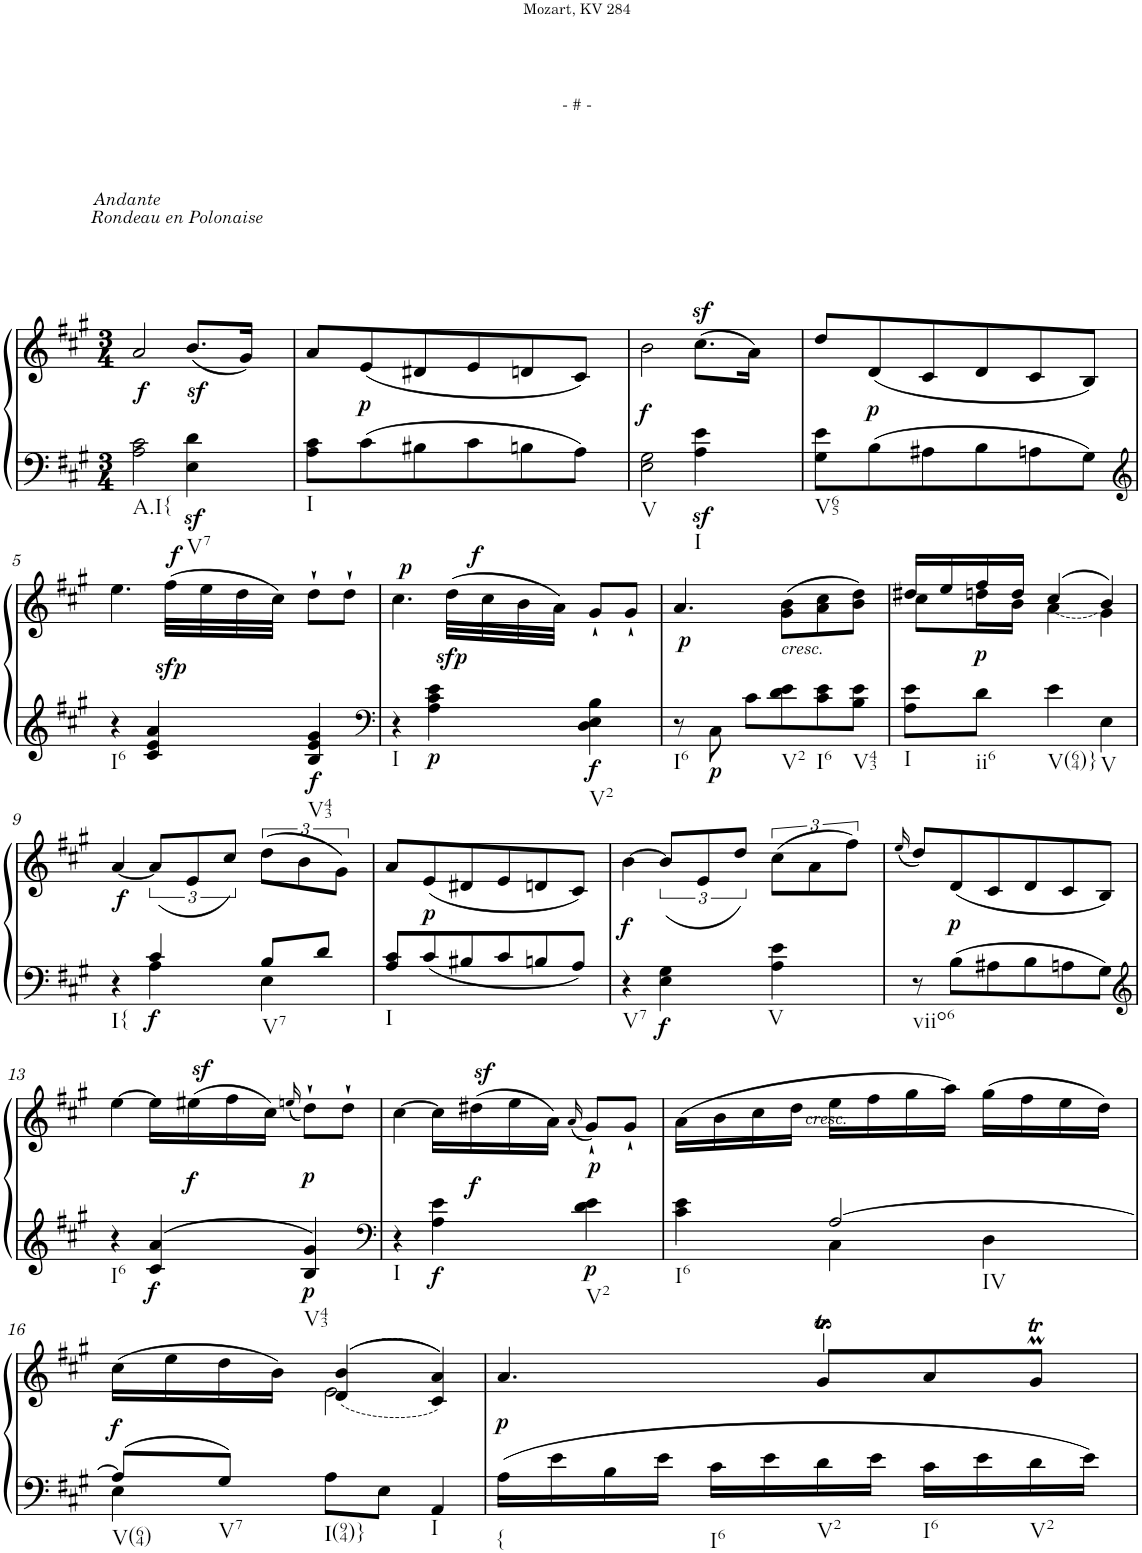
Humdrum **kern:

**kern	**kern	**dynam
*part1	*part1	*part1
*staff2	*staff1	*staff1/2
*I"unbenannt2	*	*
*clefF4	*clefG2	*
*k[f#c#g#]	*k[f#c#g#]	*
*M3/4	*M3/4	*
=1	=1	=1
!	!LO:TX:a:i:t=Rondeau en Polonaise	!
!	!LO:TX:a:i:t=Andante	!
!LO:TX:b:t=A.I{	!	!
!	!	!LO:DY:b
2A\ 2c#\	2a/	f
!LO:TX:b:t=V7	!	!
4E\z< 4d\z<	(8.bz</L	.
.	16g#/Jk)	.
=2	=2	=2
!LO:TX:b:t=I	!	!
8A\ 8c#\L	8a/L	.
!	!	!LO:DY:b
8c#\	(8e/	p
8B#X\	8d#X/	.
8c#\	8e/	.
8Bn\	8dn/	.
8A\J	8c#/J)	.
=3	=3	=3
!LO:TX:b:t=V	!	!
!	!	!LO:DY:b
2E\ 2G#\	2b\	f
!LO:TX:b:t=I	!	!
4A\z< 4e\z<	(8.cc#z>\L	.
.	16a\Jk)	.
=4	=4	=4
!LO:TX:b:t=V65	!	!
8G#\ 8e\L	8dd/L	.
!	!	!LO:DY:b
8B\	(8d/	p
8A#X\	8c#/	.
8B\	8d/	.
8An\	8c#/	.
8G#\J	8B/J)	.
!!LO:LB:g=z
=5	=5	=5
*clefG2	*	*
!LO:TX:b:t=I6	!	!
4r	4.ee\	.
4c#/ 4e/ 4a/	.	.
!	!	!LO:DY:b
!	!	!LO:DY:n=1:a
.	(32ff#\LLL	sfp f
.	32ee\	.
.	32dd\	.
.	32cc#\JJJ)	.
!LO:TX:b:t=V43	!	!
!	!	!LO:DY:n=2:b=2
4B/ 4e/ 4g#/	8dd`\L	f
.	8dd`\J	.
=6	=6	=6
*clefF4	*	*
!LO:TX:b:t=I	!	!
!	!	!LO:DY:a
4r	4.cc#\	p
!	!	!LO:DY:b=2
4A\ 4c#\ 4e\	.	p
!	!	!LO:DY:b
.	(>32dd\LLL	sfp
!	!	!LO:DY:a
.	32cc#\	f
.	32b\	.
.	32a\JJJ)	.
!LO:TX:b:t=V2	!	!
!	!	!LO:DY:b=2
4D\ 4E\ 4B\	8g#`/L	f
.	8g#`/J	.
=7	=7	=7
!LO:TX:b:t=I6	!	!
!	!	!LO:DY:b
8r	4.a/	p
!	!	!LO:DY:b=2
8C#\	.	p
8c#\L	.	.
!	!LO:TX:b:i:t=cresc.	!
!LO:TX:b:t=V2	!	!
8d\ 8e\	(8g#\ 8b\L	.
!LO:TX:b:t=I6	!	!
8c#\ 8e\	8a\ 8cc#\	.
!LO:TX:b:t=V43	!	!
8B\ 8e\J	8b\ 8dd\J)	.
=8	=8	=8
*	*^	*
!LO:TX:b:t=I	!	!	!
8A\ 8e\L	16dd#X/LL	8cc#\L	.
.	16ee/	.	.
!LO:TX:b:t=ii6	!	!	!
!	!	!	!LO:DY:b
8d\J	16ff#/	16ddn\L	p
.	16dd/JJ	16b\JJ	.
!LO:TX:b:t=V(64)}	!	!	!
4e\	(4cc#/	(4a\	.
!LO:TX:b:t=V	!	!	!
4E\	4b/)	4g#\)	.
!!LO:LB:g=z
=9	=9	=9	=9
*^	*	*	*
!LO:TX:b:t=I{	!	!	!	!
!	!	!	!	!LO:DY:b
*	*	*v	*v	*
4r	4ryy	[4a/	f
!	!	!	!LO:DY:b=2
4c#/	4A\	(<12a/L]	f
.	.	12e/	.
.	.	12cc#/J)	.
!LO:TX:b:t=V7	!	!	!
8B/L	4E\	(12dd\L	.
.	.	12b\	.
8d/J	.	.	.
.	.	12g#\J)	.
=10	=10	=10	=10
!LO:TX:b:t=I	!	!	!
8c#/L	8A/	8a/L	.
!	!	!	!LO:DY:b
8c#/	2ryy	(8e/	p
8B#X/	.	8d#X/	.
8c#/	.	8e/	.
8Bn/	.	8dn/	.
8A/J	8ryy	8c#/J)	.
=11	=11	=11	=11
!LO:TX:b:t=V7	!	!	!
!	!	!	!LO:DY:b
*v	*v	*	*
4r	[4b\	f
!	!	!LO:DY:b=2
4E\ 4G#\	(12b/L]	f
.	12e/	.
.	12dd/J)	.
!LO:TX:b:t=V	!	!
4A\ 4e\	(12cc#\L	.
.	12a\	.
.	12ff#\J)	.
=12	=12	=12
.	(16qee/	.
!LO:TX:b:t=viio6	!	!
8r	8dd/L)	.
!	!	!LO:DY:b
8B\L	(8d/	p
8A#X\	8c#/	.
8B\	8d/	.
8An\	8c#/	.
8G#\J	8B/J)	.
!!LO:LB:g=z
=13	=13	=13
*clefG2	*	*
!LO:TX:b:t=I6	!	!
4r	[4ee\	.
!	!	!LO:DY:b=2
4c#/ 4a/	16ee\LL]	f
!	!	!LO:DY:b
.	(16ee#Xz>\	f
.	16ff#\	.
.	16cc#\JJ)	.
.	(16qeen/	.
!LO:TX:b:t=V43	!	!
!	!	!LO:DY:b=2
!	!	!LO:DY:n=1:b
4B/ 4g#/	8dd`\L)	p p
.	8dd`\J	.
=14	=14	=14
*clefF4	*	*
!LO:TX:b:t=I	!	!
4r	[4cc#\	.
!	!	!LO:DY:b=2
4A\ 4e\	16cc#\LL]	f
!	!	!LO:DY:b
.	(16dd#Xz>\	f
.	16ee\	.
.	16a\JJ)	.
.	(16qa/	.
!LO:TX:b:t=V2	!	!
!	!	!LO:DY:b=2
!	!	!LO:DY:n=1:b
4d\ 4e\	8g#`/L)	p p
.	8g#`/J	.
=15	=15	=15
*^	*	*
!LO:TX:b:t=I6	!	!	!
4c#\ 4e\	4ryy	(16a\LL	.
.	.	16b\	.
!	!	!LO:TX:a:i:t=cresc.	!
.	.	16cc#\	.
.	.	16dd\JJ	.
!LO:TX:b:t=IV	!	!	!
[2A/	4C#\	16ee\LL	.
.	.	16ff#\	.
.	.	16gg#\	.
.	.	16aa\JJ)	.
.	4D\	(16gg#\LL	.
.	.	16ff#\	.
.	.	16ee\	.
.	.	16dd\JJ)	.
!!LO:LB:g=z
=16	=16	=16	=16
*	*	*^	*
!LO:TX:b:t=V(64)	!	!	!	!
!	!	!	!	!LO:DY:b
8A/L]	4E\	(>16cc#\LL	4ryy	f
.	.	16ee\	.	.
!LO:TX:b:t=V7	!	!	!	!
8G#/J	.	16dd\	.	.
.	.	16b\JJ)	.	.
!LO:TX:b:t=I(94)}	!	!	!	!
!LO:TX:b:t=I	!	!	!	!
2ryy	8A\L	(<((4d/ 4b/	2e\	.
.	8E\J	.	.	.
.	4AA/	4c#/ 4a/)))	.	.
*	*	*v	*v	*
=17	=17	=17	=17
!LO:TX:b:t={	!	!	!
!	!	!	!LO:DY:b
*v	*v	*	*
16A\LL	4.a/	p
16e\	.	.
16B\	.	.
16e\JJ	.	.
!LO:TX:b:t=I6	!	!
16c#\LL	.	.
16e\	.	.
!LO:TX:b:t=V2	!	!
16d\	8g#s$sSt/L	.
16e\JJ	.	.
!LO:TX:b:t=I6	!	!
16c#\LL	8a/	.
16e\	.	.
!LO:TX:b:t=V2	!	!
16d\	8g#mt/J	.
16e\JJ	.	.
=	=	=
*-	*-	*-
